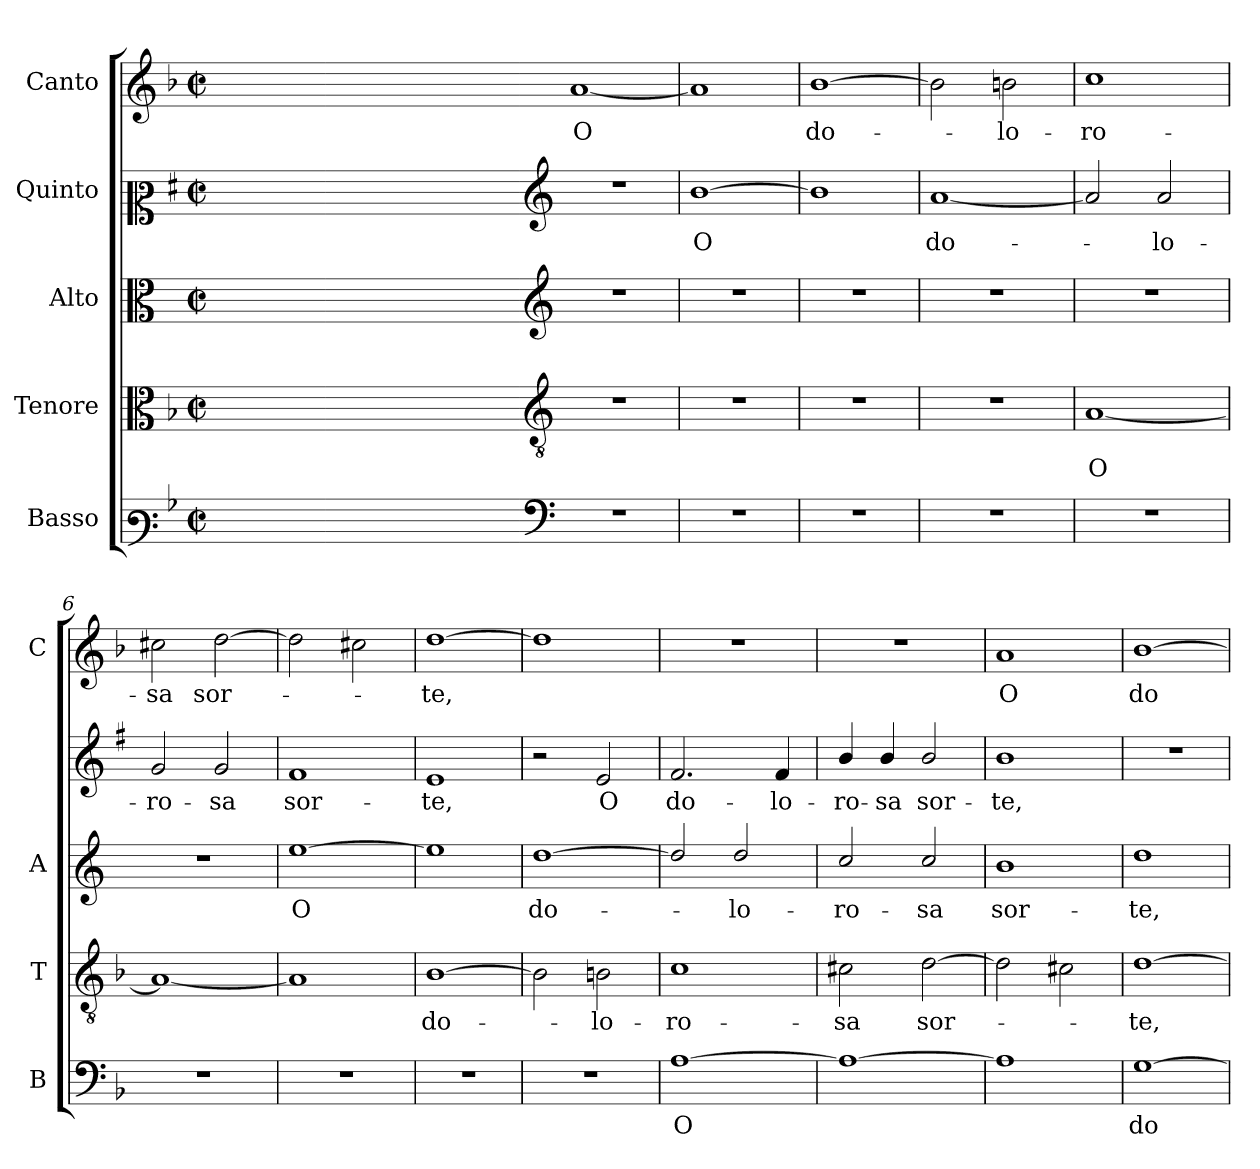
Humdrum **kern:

**kern	**text	**kern	**text	**kern	**text	**kern	**text	**kern	**text
*part5	*part5	*part4	*part4	*part3	*part3	*part2	*part2	*part1	*part1
*staff5	*staff5	*staff4	*staff4	*staff3	*staff3	*staff2	*staff2	*staff1	*staff1
*I"Basso	*	*I"Tenore	*	*I"Alto	*	*I"Quinto	*	*I"Canto	*
*I'B	*	*I'T	*	*I'A	*	*	*	*I'C	*
*clefF3	*	*clefC3	*	*clefC3	*	*clefC2	*	*clefG2	*
*	*	*	*	*ITrd4c7	*	*ITrd1c2	*	*	*
*k[b-]	*	*k[b-]	*	*k[b-]	*	*k[b-]	*	*k[b-]	*
*F:	*	*F:	*	*F:	*	*F:	*	*F:	*
*M2/2	*	*M2/2	*	*M2/2	*	*M2/2	*	*M2/2	*
*met(c|)	*	*met(c|)	*	*met(c|)	*	*met(c|)	*	*met(c|)	*
=	=	=	=	=	=	=	=	=	=
1ryy	.	1ryy	.	1ryy	.	1ryy	.	1ryy	.
=1X-	=1X-	=1X-	=1X-	=1X-	=1X-	=1X-	=1X-	=1X-	=1X-
4ryy	.	4ryy	.	4ryy	.	4ryy	.	4ryy	.
4ryy	.	4ryy	.	4ryy	.	4ryy	.	4ryy	.
4ryy	.	4ryy	.	4ryy	.	4ryy	.	4ryy	.
4ryy	.	4ryy	.	4ryy	.	4ryy	.	4ryy	.
=1-	=1-	=1-	=1-	=1-	=1-	=1-	=1-	=1-	=1-
*clefF4	*	*clefGv2	*	*clefG2	*	*clefG2	*	*	*
!	!	!	!	!	!	!	!	!	!LO:LY:b
1r	.	1r	.	1r	.	1r	.	[1a	O
=2	=2	=2	=2	=2	=2	=2	=2	=2	=2
!	!	!	!	!	!	!	!LO:LY:b	!	!
1r	.	1r	.	1r	.	[1a	O	1a]	.
=3	=3	=3	=3	=3	=3	=3	=3	=3	=3
!	!	!	!	!	!	!	!	!	!LO:LY:b
1r	.	1r	.	1r	.	1a]	.	[1b-	do-
=4	=4	=4	=4	=4	=4	=4	=4	=4	=4
!	!	!	!	!	!	!	!LO:LY:b	!	!
1r	.	1r	.	1r	.	[1g	do-	2b-\]	.
!	!	!	!	!	!	!	!	!	!LO:LY:b
.	.	.	.	.	.	.	.	2bn\	-lo-
=5	=5	=5	=5	=5	=5	=5	=5	=5	=5
!	!	!	!LO:LY:b	!	!	!	!	!	!LO:LY:b
1r	.	[1A	O	1r	.	2g/]	.	1cc	-ro-
!	!	!	!	!	!	!	!LO:LY:b	!	!
.	.	.	.	.	.	2g/	-lo-	.	.
=6	=6	=6	=6	=6	=6	=6	=6	=6	=6
!	!	!	!	!	!	!	!LO:LY:b	!	!LO:LY:b
1r	.	1A_	.	1r	.	2f/	-ro-	2cc#X\	-sa
!	!	!	!	!	!	!	!LO:LY:b	!	!LO:LY:b
.	.	.	.	.	.	2f/	-sa	[2dd\	sor-
=7	=7	=7	=7	=7	=7	=7	=7	=7	=7
!	!	!	!	!	!LO:LY:b	!	!LO:LY:b	!	!
1r	.	1A]	.	[1a	O	1e	sor-	2dd\]	.
.	.	.	.	.	.	.	.	2cc#X\	.
=8	=8	=8	=8	=8	=8	=8	=8	=8	=8
!	!	!	!LO:LY:b	!	!	!	!LO:LY:b	!	!LO:LY:b
1r	.	[1B-	do-	1a]	.	1d	-te,	[1dd	-te,
!!LO:LB:g=z
=9	=9	=9	=9	=9	=9	=9	=9	=9	=9
!	!	!	!	!	!LO:LY:b	!	!	!	!
1r	.	2B-\]	.	[1g	do-	2r	.	1dd]	.
!	!	!	!LO:LY:b	!	!	!	!LO:LY:b	!	!
.	.	2Bn\	-lo-	.	.	2d/	O	.	.
=10	=10	=10	=10	=10	=10	=10	=10	=10	=10
!	!LO:LY:b	!	!LO:LY:b	!	!	!	!LO:LY:b	!	!
[1A	O	1c	-ro-	2g/]	.	2.e/	do-	1r	.
!	!	!	!	!	!LO:LY:b	!	!	!	!
.	.	.	.	2g/	-lo-	.	.	.	.
!	!	!	!	!	!	!	!LO:LY:b	!	!
.	.	.	.	.	.	4e/	-lo-	.	.
=11	=11	=11	=11	=11	=11	=11	=11	=11	=11
!	!	!	!LO:LY:b	!	!LO:LY:b	!	!LO:LY:b	!	!
1A_	.	2c#X\	-sa	2f/	-ro-	4a/	-ro-	1r	.
!	!	!	!	!	!	!	!LO:LY:b	!	!
.	.	.	.	.	.	4a/	-sa	.	.
!	!	!	!LO:LY:b	!	!LO:LY:b	!	!LO:LY:b	!	!
.	.	[2d\	sor-	2f/	-sa	2a/	sor-	.	.
=12	=12	=12	=12	=12	=12	=12	=12	=12	=12
!	!	!	!	!	!LO:LY:b	!	!LO:LY:b	!	!LO:LY:b
1A]	.	2d\]	.	1e	sor-	1a	-te,	1a	O
.	.	2c#X\	.	.	.	.	.	.	.
=13	=13	=13	=13	=13	=13	=13	=13	=13	=13
!	!LO:LY:b	!	!LO:LY:b	!	!LO:LY:b	!	!	!	!LO:LY:b
[1G	do-	[1d	-te,	1g	-te,	1r	.	[1b-	do-
=	=	=	=	=	=	=	=	=	=
*-	*-	*-	*-	*-	*-	*-	*-	*-	*-
